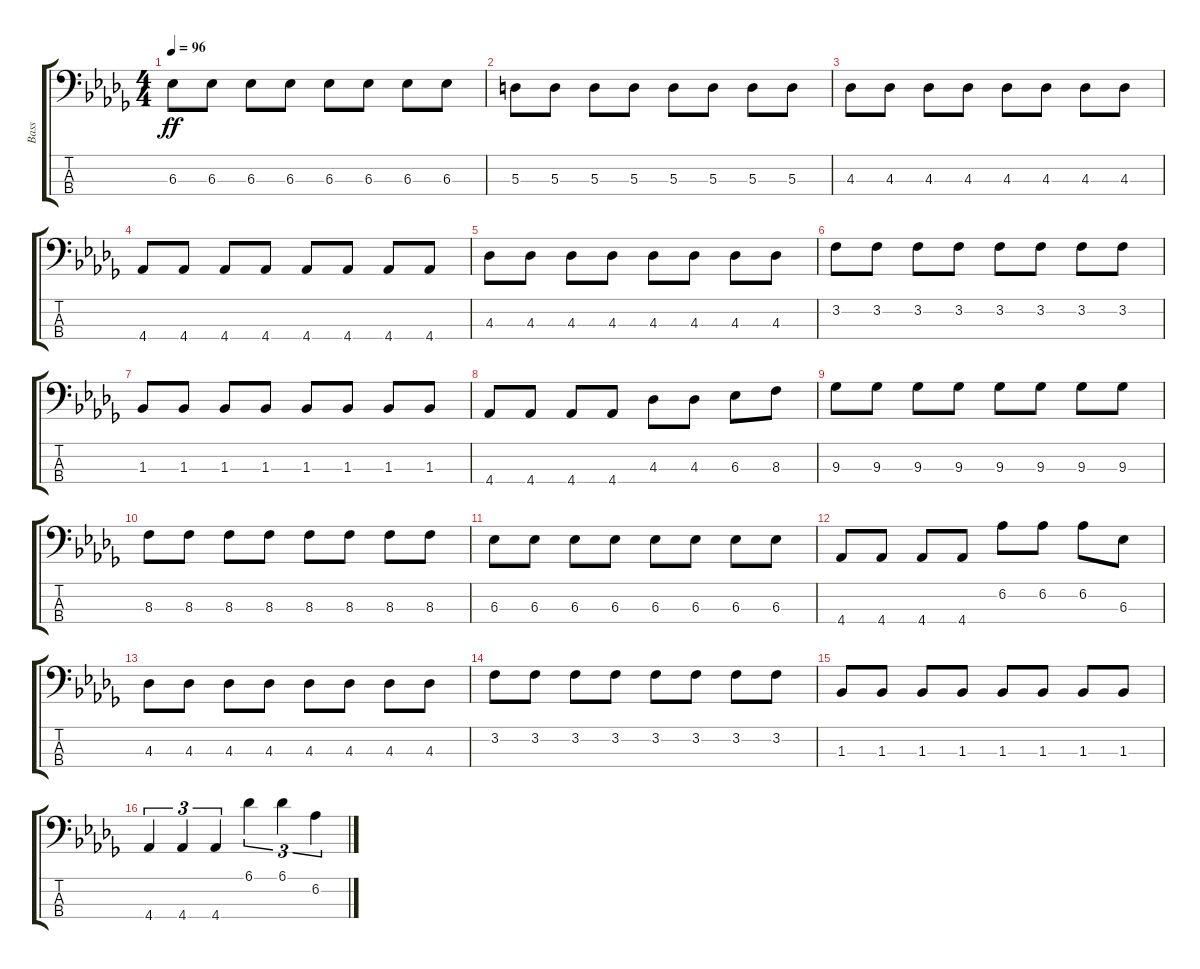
\track ("Bass" "Bass") {instrument electricbasspick}
\staff {score tabs}
\tuning (G2 D2 A1 E1) {hide}
\ts (4 4)
\tempo 96
\clef f4
\ks db
6.3.8{dy ff} 6.3.8 6.3.8 6.3.8 6.3.8 6.3.8 6.3.8 6.3.8 |
5.3.8 5.3.8 5.3.8 5.3.8 5.3.8 5.3.8 5.3.8 5.3.8 |
4.3.8 4.3.8 4.3.8 4.3.8 4.3.8 4.3.8 4.3.8 4.3.8 |
4.4.8 4.4.8 4.4.8 4.4.8 4.4.8 4.4.8 4.4.8 4.4.8 |
4.3.8 4.3.8 4.3.8 4.3.8 4.3.8 4.3.8 4.3.8 4.3.8 |
3.2.8 3.2.8 3.2.8 3.2.8 3.2.8 3.2.8 3.2.8 3.2.8 |
1.3.8 1.3.8 1.3.8 1.3.8 1.3.8 1.3.8 1.3.8 1.3.8 |
4.4.8 4.4.8 4.4.8 4.4.8 4.3.8 4.3.8 6.3.8 8.3.8 |
9.3.8 9.3.8 9.3.8 9.3.8 9.3.8 9.3.8 9.3.8 9.3.8 |
8.3.8 8.3.8 8.3.8 8.3.8 8.3.8 8.3.8 8.3.8 8.3.8 |
6.3.8 6.3.8 6.3.8 6.3.8 6.3.8 6.3.8 6.3.8 6.3.8 |
4.4.8 4.4.8 4.4.8 4.4.8 6.2.8 6.2.8 6.2.8 6.3.8 |
4.3.8 4.3.8 4.3.8 4.3.8 4.3.8 4.3.8 4.3.8 4.3.8 |
3.2.8 3.2.8 3.2.8 3.2.8 3.2.8 3.2.8 3.2.8 3.2.8 |
1.3.8 1.3.8 1.3.8 1.3.8 1.3.8 1.3.8 1.3.8 1.3.8 |
4.4.4{tu (3 2)} 4.4.4{tu (3 2)} 4.4.4{tu (3 2)} 6.1.4{tu (3 2)} 6.1.4{tu (3 2)} 6.2.4{tu (3 2)}
